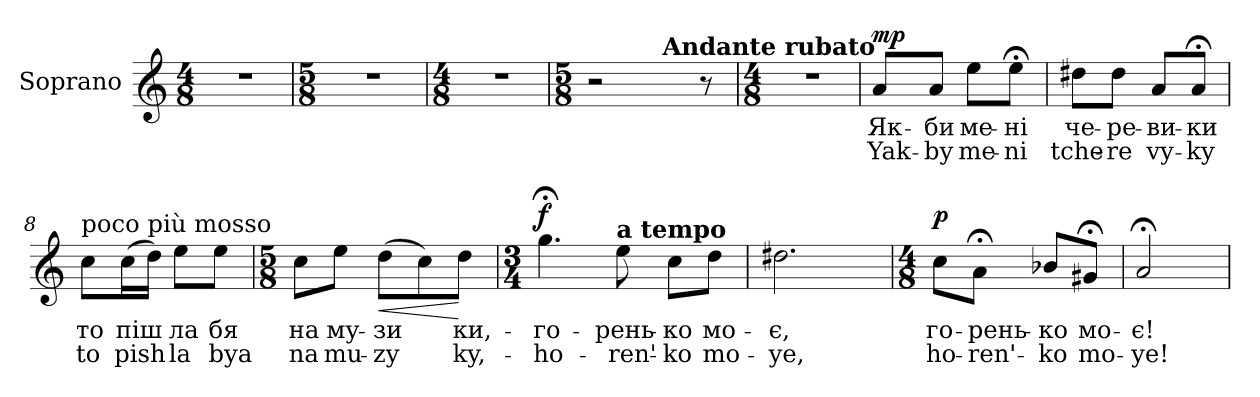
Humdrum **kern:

**kern	**text	**text	**dynam
*part1	*part1	*part1	*part1
*staff1	*staff1	*staff1	*staff1
*I"Soprano	*	*	*
*I'S.	*	*	*
*clefG2	*	*	*
*k[]	*	*	*
*M4/8	*	*	*
=1	=1	=1	=1
2r	.	.	.
=2	=2	=2	=2
*M5/8	*	*	*
8%5r	.	.	.
=3	=3	=3	=3
*M4/8	*	*	*
2r	.	.	.
=4	=4	=4	=4
*M5/8	*	*	*
*^	*	*	*
2r	4.ryy	.	.	.
!	!LO:TX:a:B:t=Andante rubato	!	!	!
.	4ryy	.	.	.
8r	.	.	.	.
*v	*v	*	*	*
=5	=5	=5	=5
*M4/8	*	*	*
2r	.	.	.
!!LO:LB:g=z
=6	=6	=6	=6
!	!LO:LY:b	!LO:LY:b	!LO:DY:a
8a/L	Як-	Yak-	mp
!	!LO:LY:b	!LO:LY:b	!
8a/J	-би	-by	.
!	!LO:LY:b	!LO:LY:b	!
8ee\L	ме-	me-	.
!	!LO:LY:b	!LO:LY:b	!
8ee;<\J	-ні	-ni	.
=7	=7	=7	=7
!	!LO:LY:b	!LO:LY:b	!
8dd#X\L	че-	tche-	.
!	!LO:LY:b	!LO:LY:b	!
8dd#\J	-ре-	-re	.
!	!LO:LY:b	!LO:LY:b	!
8a/L	-ви-	vy-	.
!	!LO:LY:b	!LO:LY:b	!
8a;</J	-ки	-ky	.
=8	=8	=8	=8
!LO:TX:a:t=poco più mosso	!	!	!
!	!LO:LY:b	!LO:LY:b	!
8cc\L	то	to	.
!	!LO:LY:b	!LO:LY:b	!
(16cc\L	піш	pish	.
16dd\JJ)	.	.	.
!	!LO:LY:b	!LO:LY:b	!
8ee\L	ла	la	.
!	!LO:LY:b	!LO:LY:b	!
8ee\J	бя	bya	.
=9	=9	=9	=9
*M5/8	*	*	*
!	!LO:LY:b	!LO:LY:b	!
8cc\L	на	na	.
!	!LO:LY:b	!LO:LY:b	!
8ee\J	му-	mu-	.
!	!LO:LY:b	!LO:LY:b	!LO:HP:b
(8dd\L	-зи	-zy	<
8cc\)	.	.	.
!	!LO:LY:b	!LO:LY:b	!
8dd\J	ки,-	ky,-	[
=10	=10	=10	=10
*M3/4	*	*	*
!	!LO:LY:b	!LO:LY:b	!LO:DY:a
4.gg;<\	-го-	-ho-	f
!LO:TX:a:B:t=a tempo	!	!	!
!	!LO:LY:b	!LO:LY:b	!
8ee\	-рень-	-ren'-	.
!	!LO:LY:b	!LO:LY:b	!
8cc\L	-ко	-ko	.
!	!LO:LY:b	!LO:LY:b	!
8dd\J	мо-	mo-	.
=11	=11	=11	=11
!	!LO:LY:b	!LO:LY:b	!
2.dd#X\	-є,	-ye,	.
!!LO:LB:g=z
=12	=12	=12	=12
*M4/8	*	*	*
!	!LO:LY:b	!LO:LY:b	!LO:DY:a
8cc\L	-го-	-ho-	p
!	!LO:LY:b	!LO:LY:b	!
8a;<\J	-рень-	-ren'-	.
!	!LO:LY:b	!LO:LY:b	!
8b-X/L	-ко	-ko	.
!	!LO:LY:b	!LO:LY:b	!
8g#X;</J	мо-	mo-	.
=13	=13	=13	=13
!	!LO:LY:b	!LO:LY:b	!
2a;</	-є!	-ye!	.
=	=	=	=
*-	*-	*-	*-
